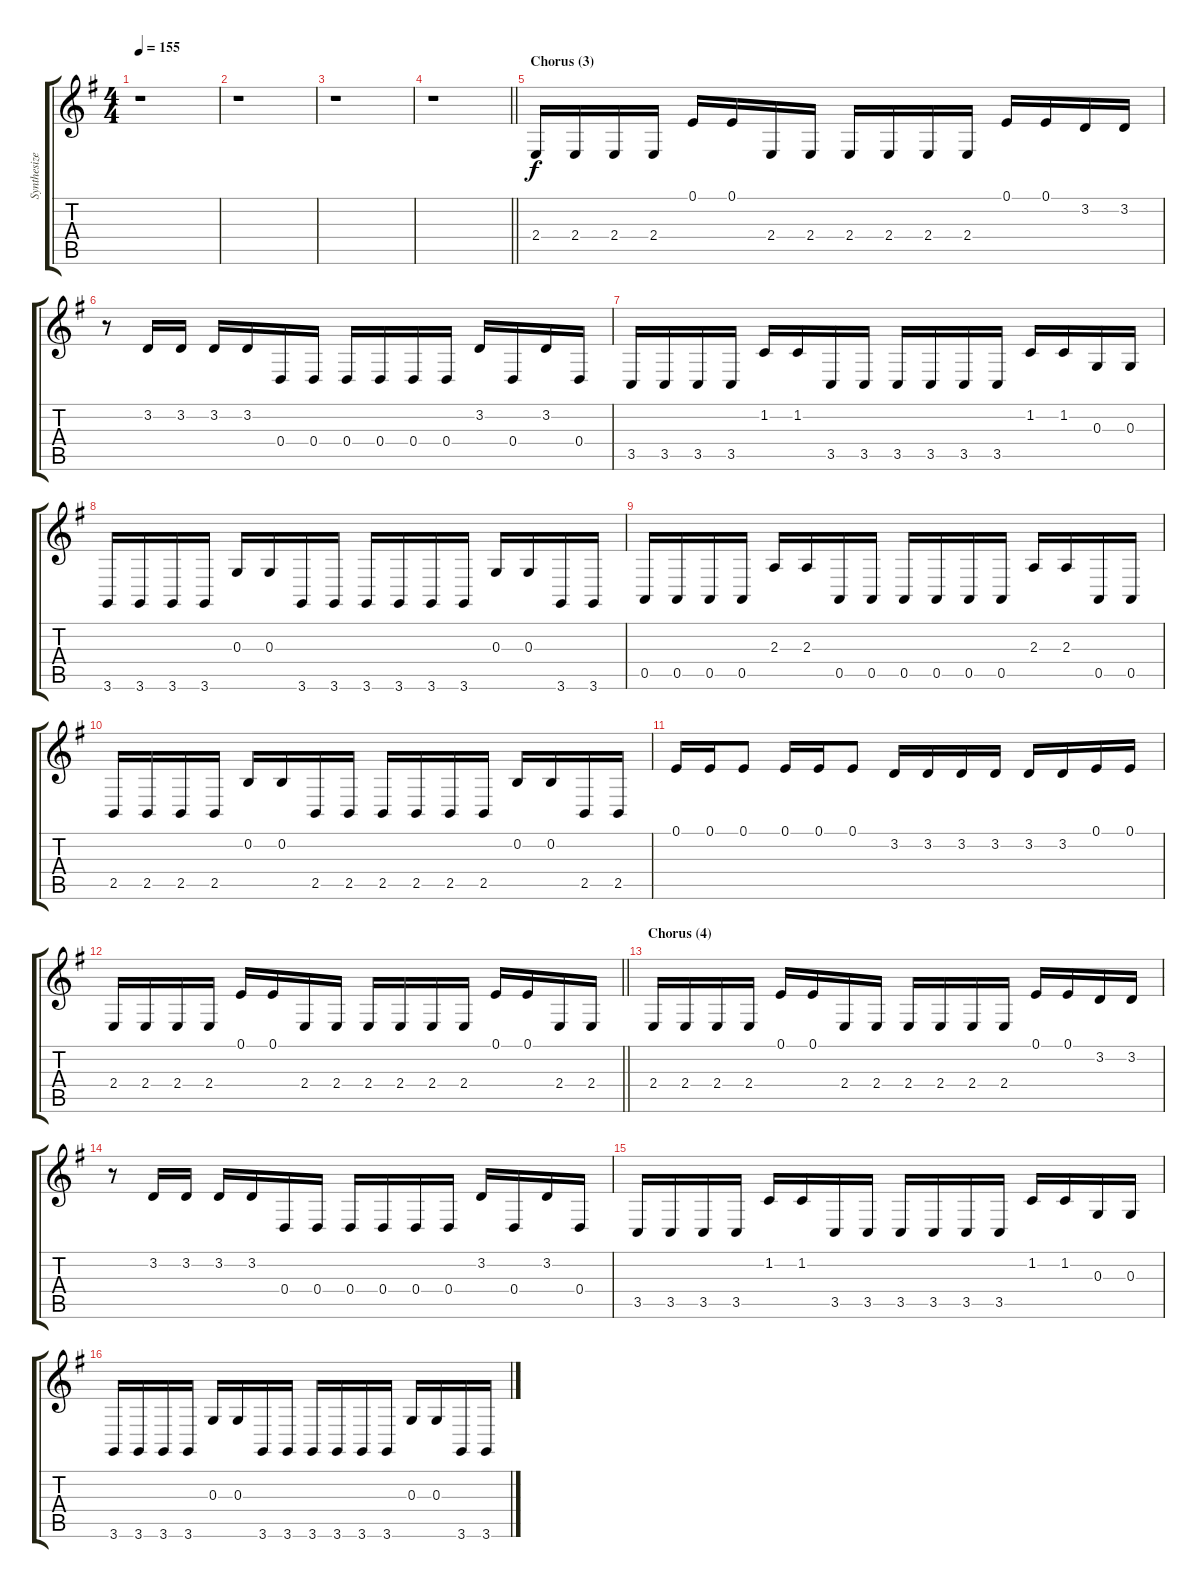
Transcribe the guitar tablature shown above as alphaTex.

\track ("Synthesizer I" "Synthesize") {instrument clavinet}
\staff {score tabs}
\tuning (E4 B3 G3 D3 A2 E2) {hide}
\ts (4 4)
\tempo 155
\clef g2
\ks eminor
r.1{dy f} |
r.1 |
r.1 |
\barLineRight lightlight
r.1 |
\section ("" "Chorus (3)")
2.4.16 2.4.16 2.4.16 2.4.16 0.1.16 0.1.16 2.4.16 2.4.16 2.4.16 2.4.16 2.4.16 2.4.16 0.1.16 0.1.16 3.2.16 3.2.16 |
r.8 3.2.16 3.2.16 3.2.16 3.2.16 0.4.16 0.4.16 0.4.16 0.4.16 0.4.16 0.4.16 3.2.16 0.4.16 3.2.16 0.4.16 |
3.5.16 3.5.16 3.5.16 3.5.16 1.2.16 1.2.16 3.5.16 3.5.16 3.5.16 3.5.16 3.5.16 3.5.16 1.2.16 1.2.16 0.3.16 0.3.16 |
3.6.16 3.6.16 3.6.16 3.6.16 0.3.16 0.3.16 3.6.16 3.6.16 3.6.16 3.6.16 3.6.16 3.6.16 0.3.16 0.3.16 3.6.16 3.6.16 |
0.5.16 0.5.16 0.5.16 0.5.16 2.3.16 2.3.16 0.5.16 0.5.16 0.5.16 0.5.16 0.5.16 0.5.16 2.3.16 2.3.16 0.5.16 0.5.16 |
2.5.16 2.5.16 2.5.16 2.5.16 0.2.16 0.2.16 2.5.16 2.5.16 2.5.16 2.5.16 2.5.16 2.5.16 0.2.16 0.2.16 2.5.16 2.5.16 |
0.1.16 0.1.16 0.1.8 0.1.16 0.1.16 0.1.8 3.2.16 3.2.16 3.2.16 3.2.16 3.2.16 3.2.16 0.1.16 0.1.16 |
\barLineRight lightlight
2.4.16 2.4.16 2.4.16 2.4.16 0.1.16 0.1.16 2.4.16 2.4.16 2.4.16 2.4.16 2.4.16 2.4.16 0.1.16 0.1.16 2.4.16 2.4.16 |
\section ("" "Chorus (4)")
2.4.16 2.4.16 2.4.16 2.4.16 0.1.16 0.1.16 2.4.16 2.4.16 2.4.16 2.4.16 2.4.16 2.4.16 0.1.16 0.1.16 3.2.16 3.2.16 |
r.8 3.2.16 3.2.16 3.2.16 3.2.16 0.4.16 0.4.16 0.4.16 0.4.16 0.4.16 0.4.16 3.2.16 0.4.16 3.2.16 0.4.16 |
3.5.16 3.5.16 3.5.16 3.5.16 1.2.16 1.2.16 3.5.16 3.5.16 3.5.16 3.5.16 3.5.16 3.5.16 1.2.16 1.2.16 0.3.16 0.3.16 |
3.6.16 3.6.16 3.6.16 3.6.16 0.3.16 0.3.16 3.6.16 3.6.16 3.6.16 3.6.16 3.6.16 3.6.16 0.3.16 0.3.16 3.6.16 3.6.16
